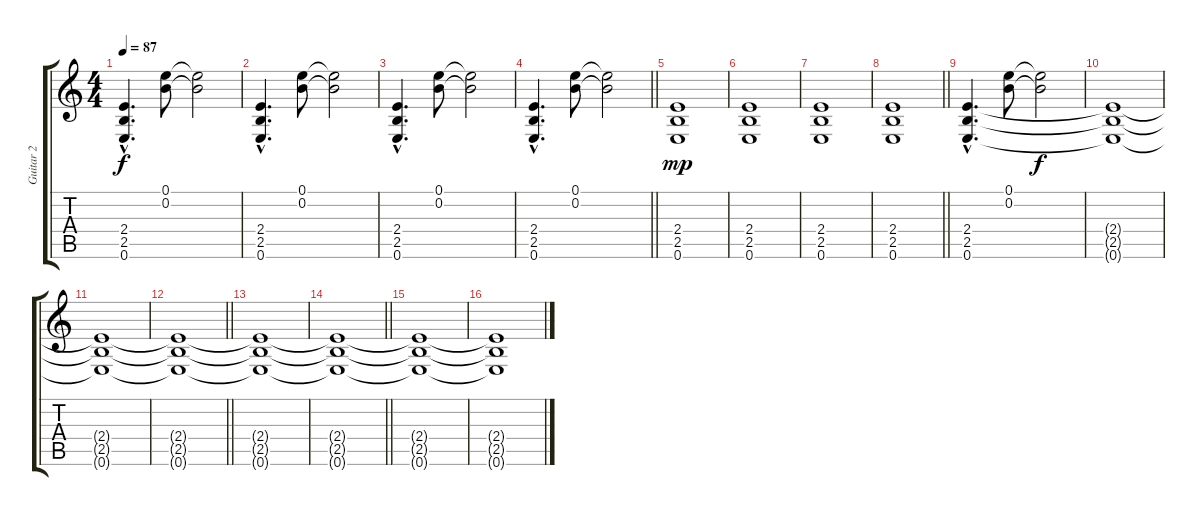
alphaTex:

\track ("Guitar 2" "Guitar 2") {instrument overdrivenguitar}
\staff {score tabs}
\tuning (E4 B3 G3 D3 A2 E2) {hide}
\ts (4 4)
\tempo 87
\clef g2
\ks c
(2.4{hac} 2.5{hac} 0.6{hac}).4{d dy f} (0.1 0.2).8 (0.1{t} 0.2{t}).2 |
(2.4{hac} 2.5{hac} 0.6{hac}).4{d} (0.1 0.2).8 (0.1{t} 0.2{t}).2 |
(2.4{hac} 2.5{hac} 0.6{hac}).4{d} (0.1 0.2).8 (0.1{t} 0.2{t}).2 |
\barLineRight lightlight
(2.4{hac} 2.5{hac} 0.6{hac}).4{d} (0.1 0.2).8 (0.1{t} 0.2{t}).2 |
(2.4 2.5 0.6).1{dy mp} |
(2.4 2.5 0.6).1 |
(2.4 2.5 0.6).1 |
\barLineRight lightlight
(2.4 2.5 0.6).1 |
(2.4{hac} 2.5{hac} 0.6{hac}).4{d} (0.1 0.2).8 (0.1{t} 0.2{t}).2{dy f} |
(2.4{t} 2.5{t} 0.6{t}).1 |
(2.4{t} 2.5{t} 0.6{t}).1 |
\barLineRight lightlight
(2.4{t} 2.5{t} 0.6{t}).1 |
(2.4{t} 2.5{t} 0.6{t}).1 |
\barLineRight lightlight
(2.4{t} 2.5{t} 0.6{t}).1 |
(2.4{t} 2.5{t} 0.6{t}).1 |
(2.4{t} 2.5{t} 0.6{t}).1
